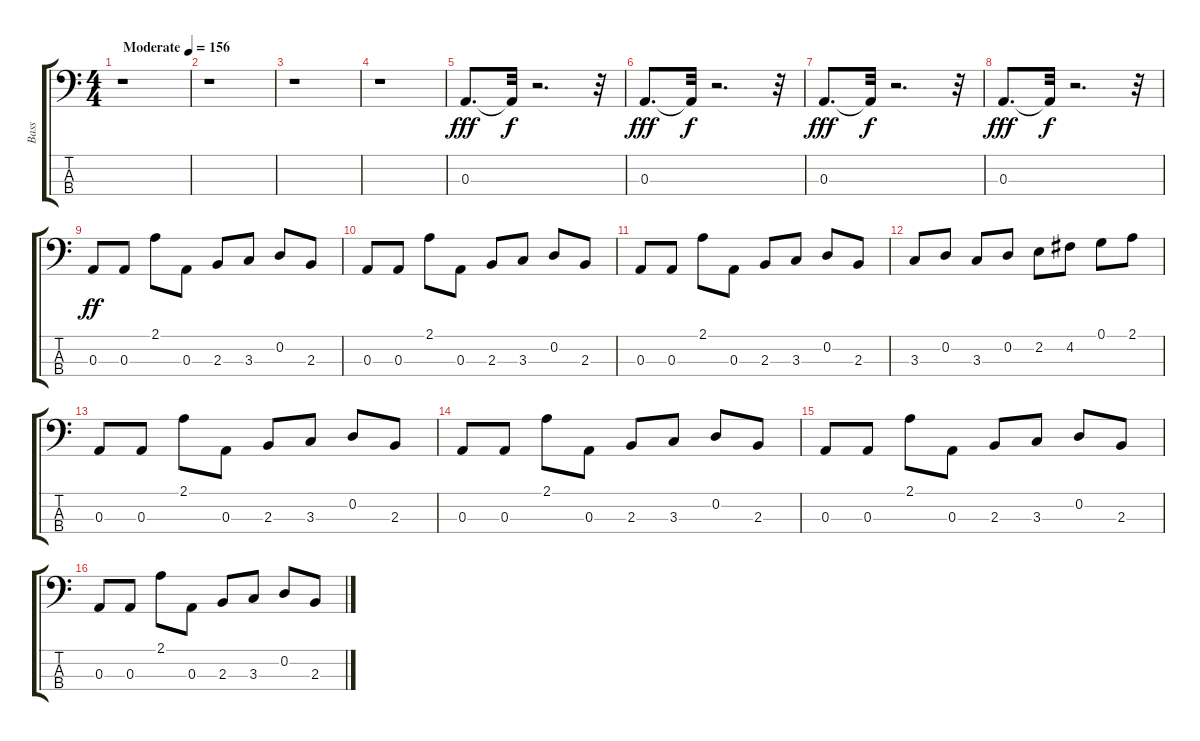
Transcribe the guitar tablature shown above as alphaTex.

\track ("Bass" "Bass") {instrument electricbassfinger}
\staff {score tabs}
\tuning (G2 D2 A1 E1) {hide}
\ts (4 4)
\tempo (156 "Moderate")
\clef f4
\ks c
r.1{dy fff instrument electricbassfinger} |
r.1 |
r.1 |
r.1 |
0.3.8{d} 0.3{t}.32{dy f} r.2{d} r.32 |
0.3.8{d dy fff} 0.3{t}.32{dy f} r.2{d} r.32 |
0.3.8{d dy fff} 0.3{t}.32{dy f} r.2{d} r.32 |
0.3.8{d dy fff} 0.3{t}.32{dy f} r.2{d} r.32 |
0.3.8{dy ff} 0.3.8 2.1.8 0.3.8 2.3.8 3.3.8 0.2.8 2.3.8 |
0.3.8 0.3.8 2.1.8 0.3.8 2.3.8 3.3.8 0.2.8 2.3.8 |
0.3.8 0.3.8 2.1.8 0.3.8 2.3.8 3.3.8 0.2.8 2.3.8 |
3.3.8 0.2.8 3.3.8 0.2.8 2.2.8 4.2.8 0.1.8 2.1.8 |
0.3.8 0.3.8 2.1.8 0.3.8 2.3.8 3.3.8 0.2.8 2.3.8 |
0.3.8 0.3.8 2.1.8 0.3.8 2.3.8 3.3.8 0.2.8 2.3.8 |
0.3.8 0.3.8 2.1.8 0.3.8 2.3.8 3.3.8 0.2.8 2.3.8 |
0.3.8 0.3.8 2.1.8 0.3.8 2.3.8 3.3.8 0.2.8 2.3.8
